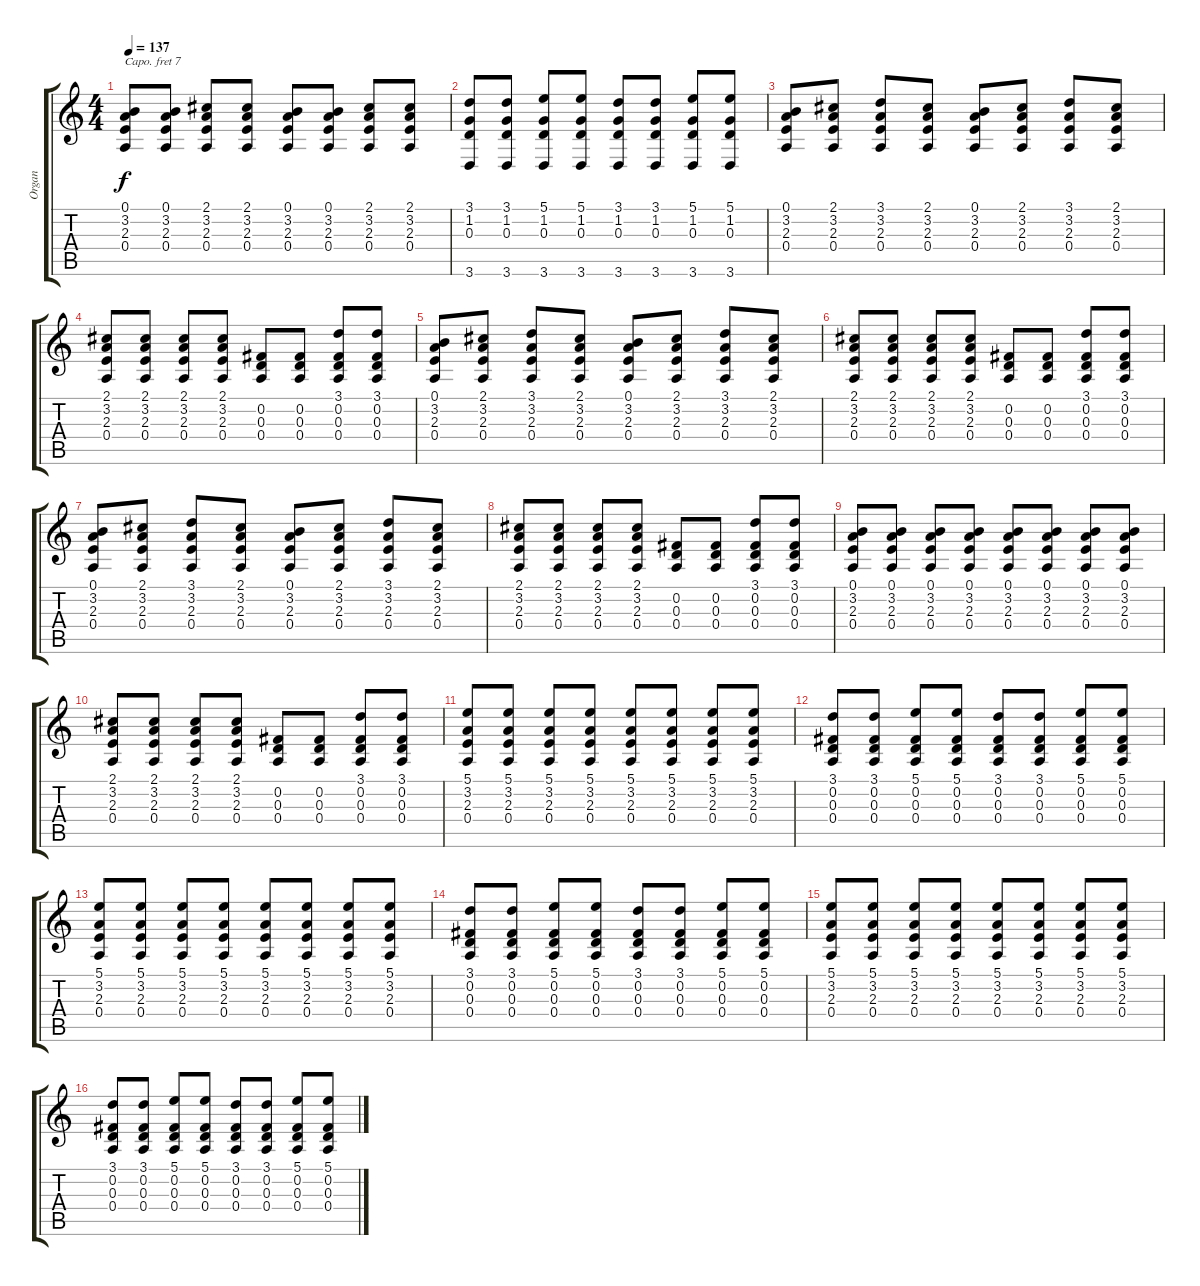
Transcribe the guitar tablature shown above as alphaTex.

\track ("Organ" "Organ") {instrument drawbarorgan}
\staff {score tabs}
\capo 7
\tuning (E4 B3 G3 D3 A2 E2) {hide}
\ts (4 4)
\tempo 137
\clef g2
\ks c
(0.1 3.2 2.3 0.4).8{dy f} (0.1 3.2 2.3 0.4).8 (2.1 3.2 2.3 0.4).8 (2.1 3.2 2.3 0.4).8 (0.1 3.2 2.3 0.4).8 (0.1 3.2 2.3 0.4).8 (2.1 3.2 2.3 0.4).8 (2.1 3.2 2.3 0.4).8 |
(3.1 1.2 0.3 3.6).8 (3.1 1.2 0.3 3.6).8 (5.1 1.2 0.3 3.6).8 (5.1 1.2 0.3 3.6).8 (3.1 1.2 0.3 3.6).8 (3.1 1.2 0.3 3.6).8 (5.1 1.2 0.3 3.6).8 (5.1 1.2 0.3 3.6).8 |
(0.1 3.2 2.3 0.4).8 (2.1 3.2 2.3 0.4).8 (3.1 3.2 2.3 0.4).8 (2.1 3.2 2.3 0.4).8 (0.1 3.2 2.3 0.4).8 (2.1 3.2 2.3 0.4).8 (3.1 3.2 2.3 0.4).8 (2.1 3.2 2.3 0.4).8 |
(2.1 3.2 2.3 0.4).8 (2.1 3.2 2.3 0.4).8 (2.1 3.2 2.3 0.4).8 (2.1 3.2 2.3 0.4).8 (0.2 0.3 0.4).8 (0.2 0.3 0.4).8 (3.1 0.2 0.3 0.4).8 (3.1 0.2 0.3 0.4).8 |
(0.1 3.2 2.3 0.4).8 (2.1 3.2 2.3 0.4).8 (3.1 3.2 2.3 0.4).8 (2.1 3.2 2.3 0.4).8 (0.1 3.2 2.3 0.4).8 (2.1 3.2 2.3 0.4).8 (3.1 3.2 2.3 0.4).8 (2.1 3.2 2.3 0.4).8 |
(2.1 3.2 2.3 0.4).8 (2.1 3.2 2.3 0.4).8 (2.1 3.2 2.3 0.4).8 (2.1 3.2 2.3 0.4).8 (0.2 0.3 0.4).8 (0.2 0.3 0.4).8 (3.1 0.2 0.3 0.4).8 (3.1 0.2 0.3 0.4).8 |
(0.1 3.2 2.3 0.4).8 (2.1 3.2 2.3 0.4).8 (3.1 3.2 2.3 0.4).8 (2.1 3.2 2.3 0.4).8 (0.1 3.2 2.3 0.4).8 (2.1 3.2 2.3 0.4).8 (3.1 3.2 2.3 0.4).8 (2.1 3.2 2.3 0.4).8 |
(2.1 3.2 2.3 0.4).8 (2.1 3.2 2.3 0.4).8 (2.1 3.2 2.3 0.4).8 (2.1 3.2 2.3 0.4).8 (0.2 0.3 0.4).8 (0.2 0.3 0.4).8 (3.1 0.2 0.3 0.4).8 (3.1 0.2 0.3 0.4).8 |
(0.1 3.2 2.3 0.4).8 (0.1 3.2 2.3 0.4).8 (0.1 3.2 2.3 0.4).8 (0.1 3.2 2.3 0.4).8 (0.1 3.2 2.3 0.4).8 (0.1 3.2 2.3 0.4).8 (0.1 3.2 2.3 0.4).8 (0.1 3.2 2.3 0.4).8 |
(2.1 3.2 2.3 0.4).8 (2.1 3.2 2.3 0.4).8 (2.1 3.2 2.3 0.4).8 (2.1 3.2 2.3 0.4).8 (0.2 0.3 0.4).8 (0.2 0.3 0.4).8 (3.1 0.2 0.3 0.4).8 (3.1 0.2 0.3 0.4).8 |
(5.1 3.2 2.3 0.4).8 (5.1 3.2 2.3 0.4).8 (5.1 3.2 2.3 0.4).8 (5.1 3.2 2.3 0.4).8 (5.1 3.2 2.3 0.4).8 (5.1 3.2 2.3 0.4).8 (5.1 3.2 2.3 0.4).8 (5.1 3.2 2.3 0.4).8 |
(3.1 0.2 0.3 0.4).8 (3.1 0.2 0.3 0.4).8 (5.1 0.2 0.3 0.4).8 (5.1 0.2 0.3 0.4).8 (3.1 0.2 0.3 0.4).8 (3.1 0.2 0.3 0.4).8 (5.1 0.2 0.3 0.4).8 (5.1 0.2 0.3 0.4).8 |
(5.1 3.2 2.3 0.4).8 (5.1 3.2 2.3 0.4).8 (5.1 3.2 2.3 0.4).8 (5.1 3.2 2.3 0.4).8 (5.1 3.2 2.3 0.4).8 (5.1 3.2 2.3 0.4).8 (5.1 3.2 2.3 0.4).8 (5.1 3.2 2.3 0.4).8 |
(3.1 0.2 0.3 0.4).8 (3.1 0.2 0.3 0.4).8 (5.1 0.2 0.3 0.4).8 (5.1 0.2 0.3 0.4).8 (3.1 0.2 0.3 0.4).8 (3.1 0.2 0.3 0.4).8 (5.1 0.2 0.3 0.4).8 (5.1 0.2 0.3 0.4).8 |
(5.1 3.2 2.3 0.4).8 (5.1 3.2 2.3 0.4).8 (5.1 3.2 2.3 0.4).8 (5.1 3.2 2.3 0.4).8 (5.1 3.2 2.3 0.4).8 (5.1 3.2 2.3 0.4).8 (5.1 3.2 2.3 0.4).8 (5.1 3.2 2.3 0.4).8 |
(3.1 0.2 0.3 0.4).8 (3.1 0.2 0.3 0.4).8 (5.1 0.2 0.3 0.4).8 (5.1 0.2 0.3 0.4).8 (3.1 0.2 0.3 0.4).8 (3.1 0.2 0.3 0.4).8 (5.1 0.2 0.3 0.4).8 (5.1 0.2 0.3 0.4).8
